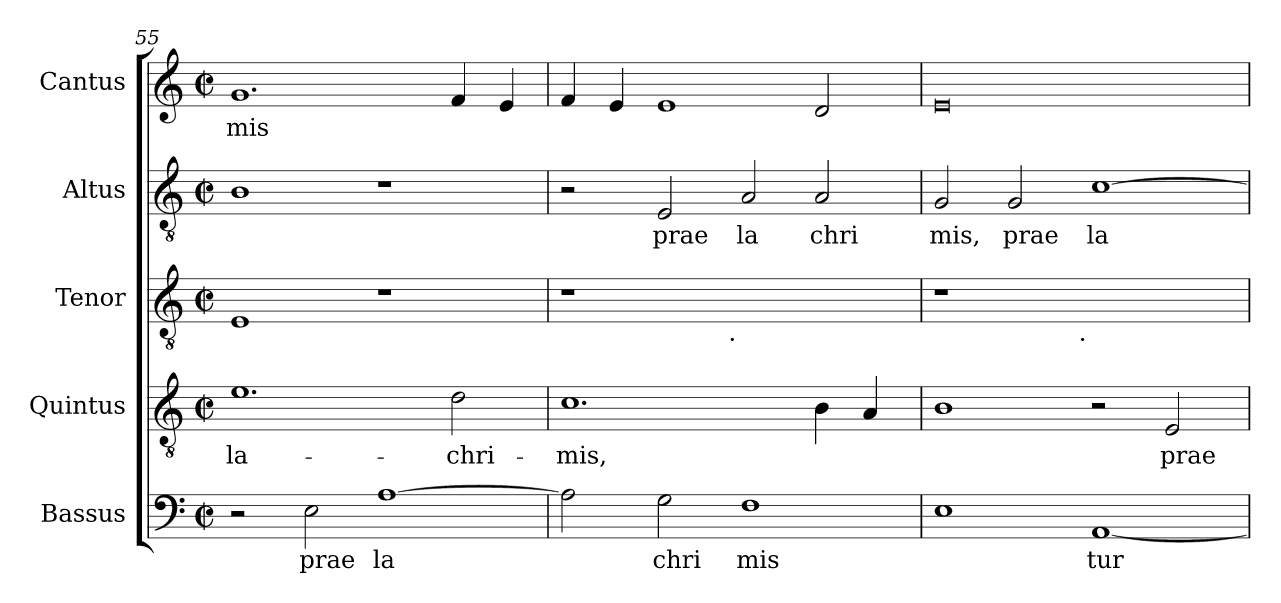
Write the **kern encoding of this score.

**kern	**text	**kern	**text	**kern	**text	**kern	**text	**kern	**text
*part5	*part5	*part4	*part4	*part3	*part3	*part2	*part2	*part1	*part1
*staff5	*staff5	*staff4	*staff4	*staff3	*staff3	*staff2	*staff2	*staff1	*staff1
*I"Bassus	*	*I"Quintus	*	*I"Tenor	*	*I"Altus	*	*I"Cantus	*
*clefF4	*	*clefGv2	*	*clefGv2	*	*clefGv2	*	*clefG2	*
*k[]	*	*k[]	*	*k[]	*	*k[]	*	*k[]	*
*C:	*	*C:	*	*C:	*	*C:	*	*C:	*
*M2/2	*	*M2/2	*	*M2/2	*	*M2/2	*	*M2/2	*
*met(c|)	*	*met(c|)	*	*met(c|)	*	*met(c|)	*	*met(c|)	*
=55	=55	=55	=55	=55	=55	=55	=55	=55	=55
!	!	!	!LO:LY:b:cj	!	!LO:LY:b:cj	!	!LO:LY:b:cj	!	!LO:LY:b:cj
2r	.	1.e	la-	1E	.	1B	.	1.g	mis
!	!LO:LY:b:cj	!	!	!	!	!	!	!	!
2E\	prae	.	.	.	.	.	.	.	.
!	!LO:LY:b:cj	!	!	!	!	!	!	!	!
[>1A	la	.	.	1r	.	1r	.	.	.
!	!	!	!LO:LY:b:cj	!	!	!	!	!	!LO:LY:b:cj
.	.	2d\	-chri-	.	.	.	.	4f/	.
!	!	!	!	!	!	!	!	!	!LO:LY:b:cj
.	.	.	.	.	.	.	.	4e/	.
=56	=56	=56	=56	=56	=56	=56	=56	=56	=56
!	!LO:LY:b:cj	!	!LO:LY:b:cj	!	!	!	!	!	!LO:LY:b:cj
*	*	*	*	*^	*	*	*	*	*
2A\]	.	1.c	-mis,	1r	2ryy	.	2r	.	4f/	.
!	!	!	!	!	!	!	!	!	!	!LO:LY:b:cj
.	.	.	.	.	.	.	.	.	4e/	.
!	!LO:LY:b:cj	!	!	!	!	!	!	!LO:LY:b:cj	!	!LO:LY:b:cj
2G\	chri	.	.	.	4...ryy	.	2E/	prae	1e	.
!	!	!	!	!	!LO:TX:b:t=.	!	!	!	!	!
.	.	.	.	.	1ryy	.	.	.	.	.
!	!LO:LY:b:cj	!	!	!	!	!	!	!LO:LY:b:cj	!	!
1F	mis	.	.	1ryy	.	.	2A/	la	.	.
!	!	!	!LO:LY:b:cj	!	!	!	!	!LO:LY:b:cj	!	!LO:LY:b:cj
.	.	4B\	.	.	.	.	2A/	chri	2d/	.
!	!	!	!LO:LY:b:cj	!	!	!	!	!	!	!
.	.	4A/	.	.	.	.	.	.	.	.
.	.	.	.	.	32ryy	.	.	.	.	.
!!LO:PB:g=z
=57	=57	=57	=57	=57	=57	=57	=57	=57	=57	=57
!	!LO:LY:b:cj	!	!LO:LY:b:cj	!	!	!	!	!LO:LY:b:cj	!	!LO:LY:b:cj
1E	.	1B	.	1r	2ryy	.	2G/	mis,	0e	.
!	!	!	!	!	!	!	!	!LO:LY:b:cj	!	!
.	.	.	.	.	4...ryy	.	2G/	prae	.	.
!	!	!	!	!	!LO:TX:b:t=.	!	!	!	!	!
.	.	.	.	.	1ryy	.	.	.	.	.
!	!LO:LY:b:cj	!	!	!	!	!	!	!LO:LY:b:cj	!	!
[<1AA	tur	2r	.	1ryy	.	.	[>1c	la	.	.
!	!	!	!LO:LY:b:cj	!	!	!	!	!	!	!
.	.	2E/	prae	.	.	.	.	.	.	.
.	.	.	.	.	32ryy	.	.	.	.	.
*	*	*	*	*v	*v	*	*	*	*	*
=	=	=	=	=	=	=	=	=	=
*-	*-	*-	*-	*-	*-	*-	*-	*-	*-
